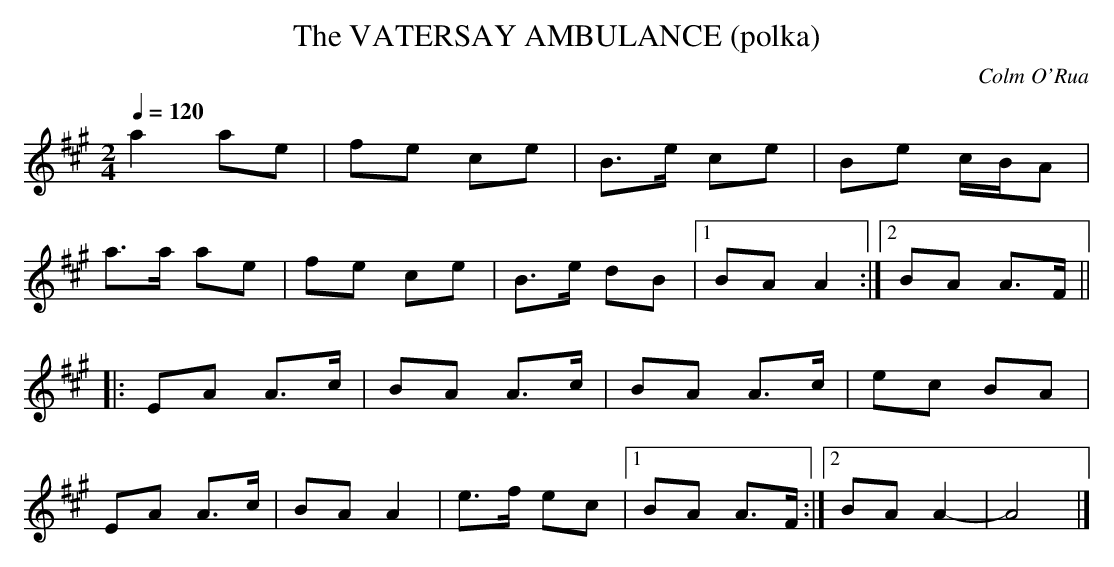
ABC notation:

X:1
T:VATERSAY AMBULANCE (polka), The
C:Colm O'Rua
Q:1/4=120
M:2/4
L:1/8
K:Amaj
a2 ae|fe ce|B>e ce|Be c/B/A|
a>a ae | fe ce | B>e dB |1 BA A2:|2 BA A>F||
|:EA A>c | BA A>c | BA A>c | ec BA |
EA A>c | BA A2 | e>f ec |1 BA A>F:|2 BA A2-|A4|]
